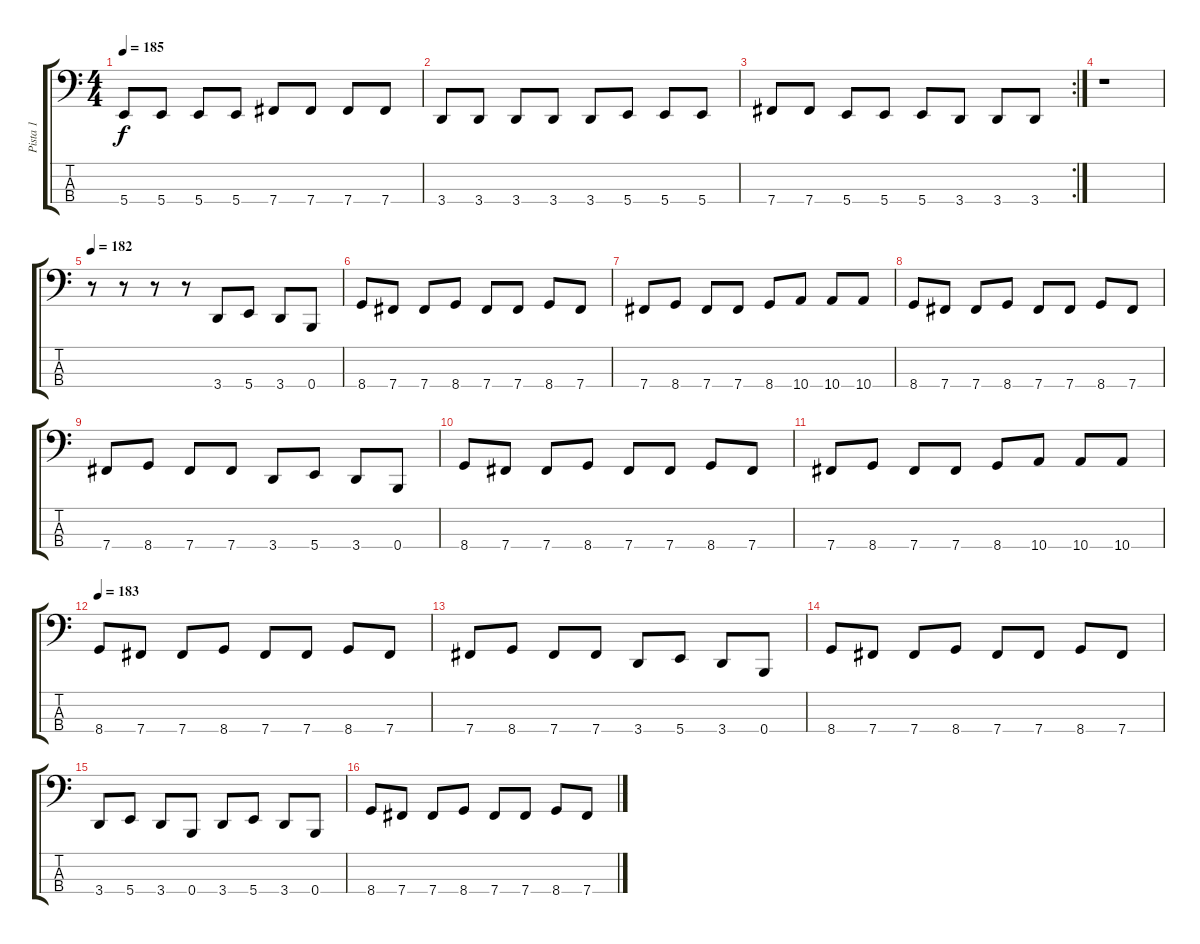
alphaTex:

\track ("Pista 1" "Pista 1") {instrument electricbassfinger}
\staff {score tabs}
\tuning (E2 B1 Gb1 B0) {hide}
\ts (4 4)
\tempo 185
\clef f4
\ks c
5.4.8{dy f} 5.4.8 5.4.8 5.4.8 7.4.8 7.4.8 7.4.8 7.4.8 |
3.4.8 3.4.8 3.4.8 3.4.8 3.4.8 5.4.8 5.4.8 5.4.8 |
\rc 2
7.4.8 7.4.8 5.4.8 5.4.8 5.4.8 3.4.8 3.4.8 3.4.8 |
r.1 |
\tempo 182
r.8 r.8 r.8 r.8 3.4.8 5.4.8 3.4.8 0.4.8 |
8.4.8 7.4.8 7.4.8 8.4.8 7.4.8 7.4.8 8.4.8 7.4.8 |
7.4.8 8.4.8 7.4.8 7.4.8 8.4.8 10.4.8 10.4.8 10.4.8 |
8.4.8 7.4.8 7.4.8 8.4.8 7.4.8 7.4.8 8.4.8 7.4.8 |
7.4.8 8.4.8 7.4.8 7.4.8 3.4.8 5.4.8 3.4.8 0.4.8 |
8.4.8 7.4.8 7.4.8 8.4.8 7.4.8 7.4.8 8.4.8 7.4.8 |
7.4.8 8.4.8 7.4.8 7.4.8 8.4.8 10.4.8 10.4.8 10.4.8 |
\tempo 183
8.4.8 7.4.8 7.4.8 8.4.8 7.4.8 7.4.8 8.4.8 7.4.8 |
7.4.8 8.4.8 7.4.8 7.4.8 3.4.8 5.4.8 3.4.8 0.4.8 |
8.4.8 7.4.8 7.4.8 8.4.8 7.4.8 7.4.8 8.4.8 7.4.8 |
3.4.8 5.4.8 3.4.8 0.4.8 3.4.8 5.4.8 3.4.8 0.4.8 |
8.4.8 7.4.8 7.4.8 8.4.8 7.4.8 7.4.8 8.4.8 7.4.8
